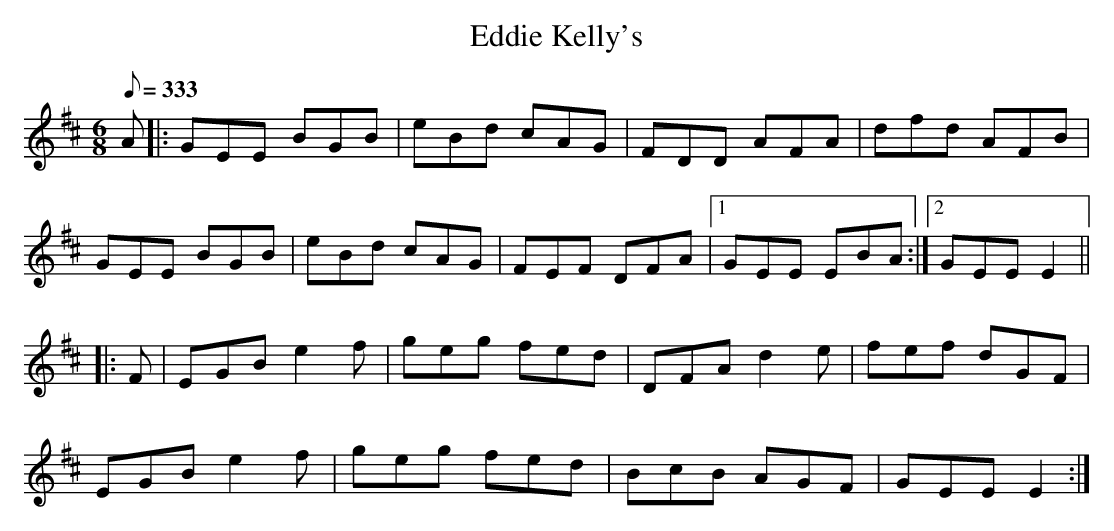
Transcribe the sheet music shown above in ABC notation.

X:1
T:Eddie Kelly's
L:1/8
Q:333
M:6/8
K:Edor
A|:GEE BGB|eBd cAG|FDD AFA|dfd AFB|
GEE BGB|eBd cAG|FEF DFA|[1GEE EBA:|[2GEE E2||
|:F|EGB e2 f|geg fed|DFA d2 e|fef dGF|
EGB e2 f|geg fed|BcB AGF|GEE E2:|
